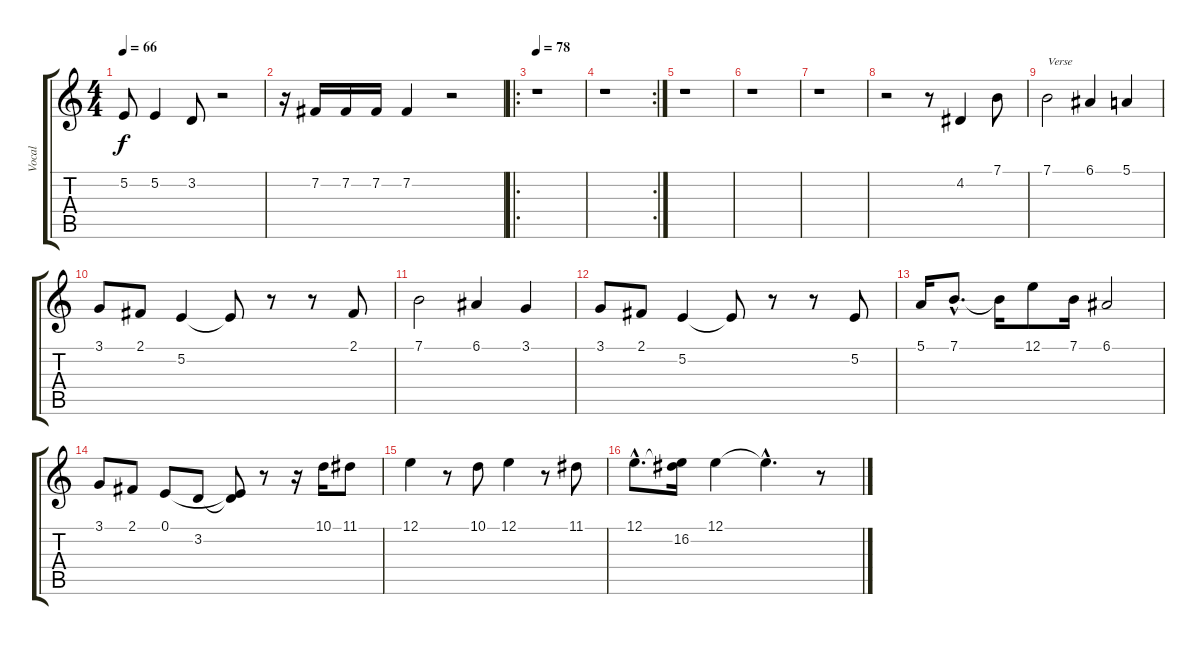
\track ("Vocal" "Vocal") {instrument cello}
\staff {score tabs}
\tuning (E4 B3 G3 D3 A2 E2) {hide}
\ts (4 4)
\tempo 66
\clef g2
\ks c
5.2.8{dy f} 5.2.4 3.2.8 r.2 |
r.16 7.2.16 7.2.16 7.2.16 7.2.4 r.2 |
\ro
\tempo 78
r.1 |
\rc 2
r.1 |
r.1 |
r.1 |
r.1 |
r.2 r.8 4.2.4 7.1.8 |
7.1.2{txt "Verse"} 6.1.4 5.1.4 |
3.1.8 2.1.8 5.2.4 5.2{t}.8 r.8 r.8 2.1.8 |
7.1.2 6.1.4 3.1.4 |
3.1.8 2.1.8 5.2.4 5.2{t}.8 r.8 r.8 5.2.8 |
5.1.16 7.1{hac}.8{d} 7.1{t}.16 12.1.8 7.1.16 6.1.2 |
3.1.8 2.1.8 0.1.8 3.2.8 (0.1{t} 3.2{t}).8 r.8 r.16 10.1.16 11.1.8 |
12.1.4 r.8 10.1.8 12.1.4 r.8 11.1.8 |
12.1{hac}.8{d} (12.1{t} 16.2).16 12.1.4 12.1{hac t}.4{d} r.8
